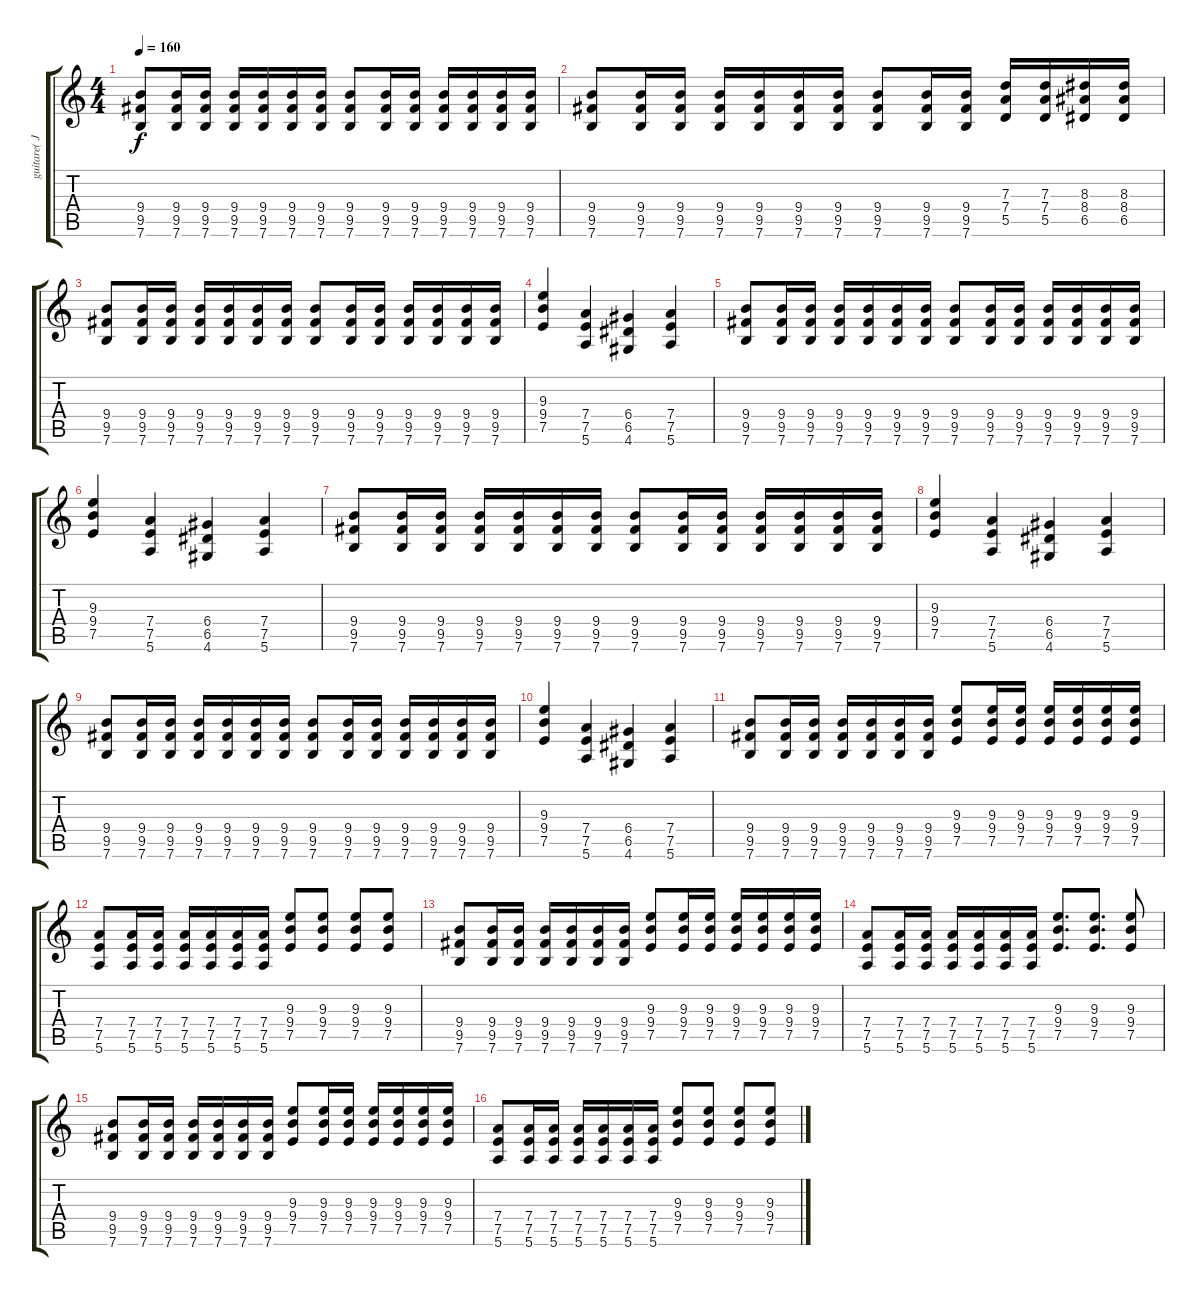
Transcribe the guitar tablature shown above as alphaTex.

\track ("guitare( Jake )" "guitare( J") {instrument distortionguitar}
\staff {score tabs}
\tuning (E4 B3 G3 D3 A2 E2) {hide}
\ts (4 4)
\tempo 160
\clef g2
\ks c
(9.4 9.5 7.6).8{dy f} (9.4 9.5 7.6).16 (9.4 9.5 7.6).16 (9.4 9.5 7.6).16 (9.4 9.5 7.6).16 (9.4 9.5 7.6).16 (9.4 9.5 7.6).16 (9.4 9.5 7.6).8 (9.4 9.5 7.6).16 (9.4 9.5 7.6).16 (9.4 9.5 7.6).16 (9.4 9.5 7.6).16 (9.4 9.5 7.6).16 (9.4 9.5 7.6).16 |
(9.4 9.5 7.6).8 (9.4 9.5 7.6).16 (9.4 9.5 7.6).16 (9.4 9.5 7.6).16 (9.4 9.5 7.6).16 (9.4 9.5 7.6).16 (9.4 9.5 7.6).16 (9.4 9.5 7.6).8 (9.4 9.5 7.6).16 (9.4 9.5 7.6).16 (7.3 7.4 5.5).16 (7.3 7.4 5.5).16 (8.3 8.4 6.5).16 (8.3 8.4 6.5).16 |
(9.4 9.5 7.6).8 (9.4 9.5 7.6).16 (9.4 9.5 7.6).16 (9.4 9.5 7.6).16 (9.4 9.5 7.6).16 (9.4 9.5 7.6).16 (9.4 9.5 7.6).16 (9.4 9.5 7.6).8 (9.4 9.5 7.6).16 (9.4 9.5 7.6).16 (9.4 9.5 7.6).16 (9.4 9.5 7.6).16 (9.4 9.5 7.6).16 (9.4 9.5 7.6).16 |
(9.3 9.4 7.5).4 (7.4 7.5 5.6).4 (6.4 6.5 4.6).4 (7.4 7.5 5.6).4 |
(9.4 9.5 7.6).8 (9.4 9.5 7.6).16 (9.4 9.5 7.6).16 (9.4 9.5 7.6).16 (9.4 9.5 7.6).16 (9.4 9.5 7.6).16 (9.4 9.5 7.6).16 (9.4 9.5 7.6).8 (9.4 9.5 7.6).16 (9.4 9.5 7.6).16 (9.4 9.5 7.6).16 (9.4 9.5 7.6).16 (9.4 9.5 7.6).16 (9.4 9.5 7.6).16 |
(9.3 9.4 7.5).4 (7.4 7.5 5.6).4 (6.4 6.5 4.6).4 (7.4 7.5 5.6).4 |
(9.4 9.5 7.6).8 (9.4 9.5 7.6).16 (9.4 9.5 7.6).16 (9.4 9.5 7.6).16 (9.4 9.5 7.6).16 (9.4 9.5 7.6).16 (9.4 9.5 7.6).16 (9.4 9.5 7.6).8 (9.4 9.5 7.6).16 (9.4 9.5 7.6).16 (9.4 9.5 7.6).16 (9.4 9.5 7.6).16 (9.4 9.5 7.6).16 (9.4 9.5 7.6).16 |
(9.3 9.4 7.5).4 (7.4 7.5 5.6).4 (6.4 6.5 4.6).4 (7.4 7.5 5.6).4 |
(9.4 9.5 7.6).8 (9.4 9.5 7.6).16 (9.4 9.5 7.6).16 (9.4 9.5 7.6).16 (9.4 9.5 7.6).16 (9.4 9.5 7.6).16 (9.4 9.5 7.6).16 (9.4 9.5 7.6).8 (9.4 9.5 7.6).16 (9.4 9.5 7.6).16 (9.4 9.5 7.6).16 (9.4 9.5 7.6).16 (9.4 9.5 7.6).16 (9.4 9.5 7.6).16 |
(9.3 9.4 7.5).4 (7.4 7.5 5.6).4 (6.4 6.5 4.6).4 (7.4 7.5 5.6).4 |
(9.4 9.5 7.6).8 (9.4 9.5 7.6).16 (9.4 9.5 7.6).16 (9.4 9.5 7.6).16 (9.4 9.5 7.6).16 (9.4 9.5 7.6).16 (9.4 9.5 7.6).16 (9.3 9.4 7.5).8 (9.3 9.4 7.5).16 (9.3 9.4 7.5).16 (9.3 9.4 7.5).16 (9.3 9.4 7.5).16 (9.3 9.4 7.5).16 (9.3 9.4 7.5).16 |
(7.4 7.5 5.6).8 (7.4 7.5 5.6).16 (7.4 7.5 5.6).16 (7.4 7.5 5.6).16 (7.4 7.5 5.6).16 (7.4 7.5 5.6).16 (7.4 7.5 5.6).16 (9.3 9.4 7.5).8 (9.3 9.4 7.5).8 (9.3 9.4 7.5).8 (9.3 9.4 7.5).8 |
(9.4 9.5 7.6).8 (9.4 9.5 7.6).16 (9.4 9.5 7.6).16 (9.4 9.5 7.6).16 (9.4 9.5 7.6).16 (9.4 9.5 7.6).16 (9.4 9.5 7.6).16 (9.3 9.4 7.5).8 (9.3 9.4 7.5).16 (9.3 9.4 7.5).16 (9.3 9.4 7.5).16 (9.3 9.4 7.5).16 (9.3 9.4 7.5).16 (9.3 9.4 7.5).16 |
(7.4 7.5 5.6).8 (7.4 7.5 5.6).16 (7.4 7.5 5.6).16 (7.4 7.5 5.6).16 (7.4 7.5 5.6).16 (7.4 7.5 5.6).16 (7.4 7.5 5.6).16 (9.3 9.4 7.5).8{d} (9.3 9.4 7.5).8{d} (9.3 9.4 7.5).8 |
(9.4 9.5 7.6).8 (9.4 9.5 7.6).16 (9.4 9.5 7.6).16 (9.4 9.5 7.6).16 (9.4 9.5 7.6).16 (9.4 9.5 7.6).16 (9.4 9.5 7.6).16 (9.3 9.4 7.5).8 (9.3 9.4 7.5).16 (9.3 9.4 7.5).16 (9.3 9.4 7.5).16 (9.3 9.4 7.5).16 (9.3 9.4 7.5).16 (9.3 9.4 7.5).16 |
(7.4 7.5 5.6).8 (7.4 7.5 5.6).16 (7.4 7.5 5.6).16 (7.4 7.5 5.6).16 (7.4 7.5 5.6).16 (7.4 7.5 5.6).16 (7.4 7.5 5.6).16 (9.3 9.4 7.5).8 (9.3 9.4 7.5).8 (9.3 9.4 7.5).8 (9.3 9.4 7.5).8
